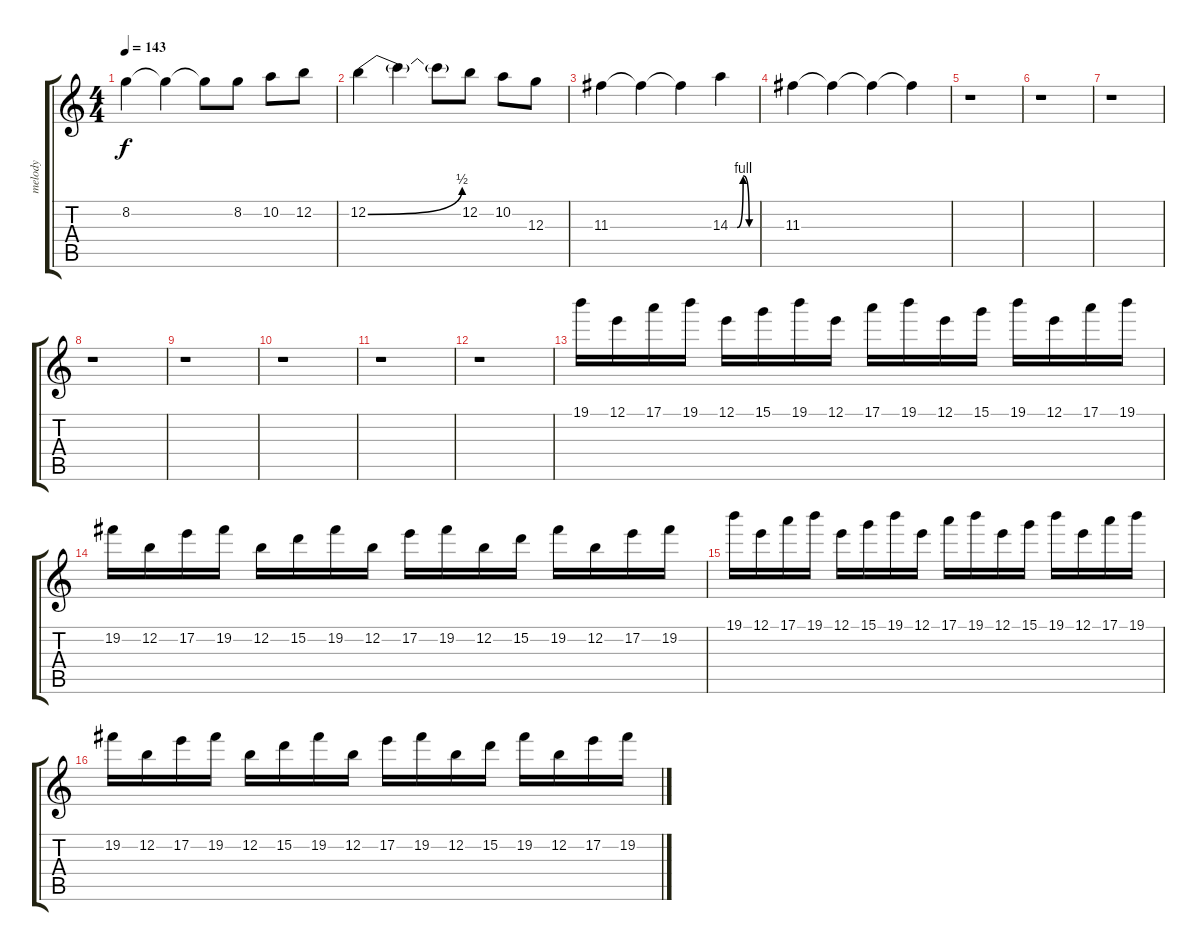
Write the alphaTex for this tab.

\track ("melody" "melody") {instrument distortionguitar}
\staff {score tabs}
\tuning (E4 B3 G3 D3 A2 E2) {hide}
\ts (4 4)
\tempo 143
\clef g2
\ks c
8.2.4{dy f} 8.2{t}.4 8.2{t}.8 8.2.8 10.2.8 12.2.8 |
12.2{be (bend 0 0 60 2)}.4 12.2{t}.4 12.2{t}.8 12.2.8 10.2.8 12.3.8 |
11.3.4 11.3{t}.4 11.3{t}.4 14.3{be (custom 0 0 16 0 30 4 44 0 60 0)}.4 |
11.3.4 11.3{t}.4 11.3{t}.4 11.3{t}.4 |
r.1 |
r.1 |
r.1 |
r.1 |
r.1 |
r.1 |
r.1 |
r.1 |
19.1.16 12.1.16 17.1.16 19.1.16 12.1.16 15.1.16 19.1.16 12.1.16 17.1.16 19.1.16 12.1.16 15.1.16 19.1.16 12.1.16 17.1.16 19.1.16 |
19.2.16 12.2.16 17.2.16 19.2.16 12.2.16 15.2.16 19.2.16 12.2.16 17.2.16 19.2.16 12.2.16 15.2.16 19.2.16 12.2.16 17.2.16 19.2.16 |
19.1.16 12.1.16 17.1.16 19.1.16 12.1.16 15.1.16 19.1.16 12.1.16 17.1.16 19.1.16 12.1.16 15.1.16 19.1.16 12.1.16 17.1.16 19.1.16 |
19.2.16 12.2.16 17.2.16 19.2.16 12.2.16 15.2.16 19.2.16 12.2.16 17.2.16 19.2.16 12.2.16 15.2.16 19.2.16 12.2.16 17.2.16 19.2.16
